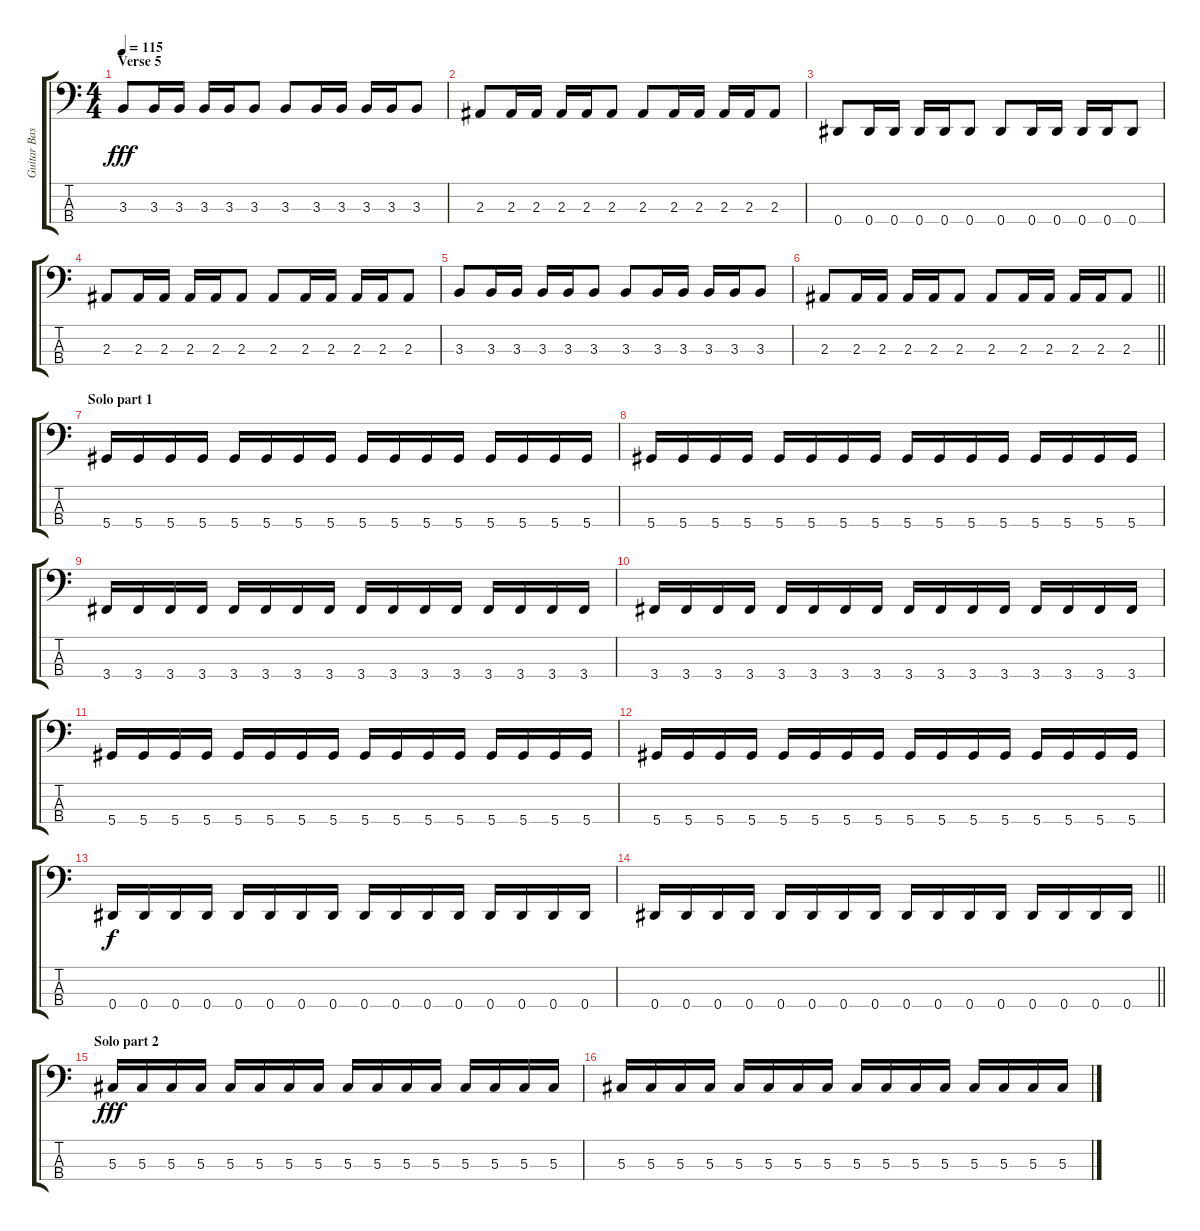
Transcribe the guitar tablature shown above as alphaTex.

\track ("Guitar Bass" "Guitar Bas") {instrument electricbassfinger}
\staff {score tabs}
\tuning (Gb2 Db2 Ab1 Eb1) {hide}
\ts (4 4)
\section ("" "Verse 5")
\tempo 115
\clef f4
\ks c
3.3.8{dy fff} 3.3.16 3.3.16 3.3.16 3.3.16 3.3.8 3.3.8 3.3.16 3.3.16 3.3.16 3.3.16 3.3.8 |
2.3.8 2.3.16 2.3.16 2.3.16 2.3.16 2.3.8 2.3.8 2.3.16 2.3.16 2.3.16 2.3.16 2.3.8 |
0.4.8 0.4.16 0.4.16 0.4.16 0.4.16 0.4.8 0.4.8 0.4.16 0.4.16 0.4.16 0.4.16 0.4.8 |
2.3.8 2.3.16 2.3.16 2.3.16 2.3.16 2.3.8 2.3.8 2.3.16 2.3.16 2.3.16 2.3.16 2.3.8 |
3.3.8 3.3.16 3.3.16 3.3.16 3.3.16 3.3.8 3.3.8 3.3.16 3.3.16 3.3.16 3.3.16 3.3.8 |
\barLineRight lightlight
2.3.8 2.3.16 2.3.16 2.3.16 2.3.16 2.3.8 2.3.8 2.3.16 2.3.16 2.3.16 2.3.16 2.3.8 |
\section ("" "Solo part 1")
5.4.16 5.4.16 5.4.16 5.4.16 5.4.16 5.4.16 5.4.16 5.4.16 5.4.16 5.4.16 5.4.16 5.4.16 5.4.16 5.4.16 5.4.16 5.4.16 |
5.4.16 5.4.16 5.4.16 5.4.16 5.4.16 5.4.16 5.4.16 5.4.16 5.4.16 5.4.16 5.4.16 5.4.16 5.4.16 5.4.16 5.4.16 5.4.16 |
3.4.16 3.4.16 3.4.16 3.4.16 3.4.16 3.4.16 3.4.16 3.4.16 3.4.16 3.4.16 3.4.16 3.4.16 3.4.16 3.4.16 3.4.16 3.4.16 |
3.4.16 3.4.16 3.4.16 3.4.16 3.4.16 3.4.16 3.4.16 3.4.16 3.4.16 3.4.16 3.4.16 3.4.16 3.4.16 3.4.16 3.4.16 3.4.16 |
5.4.16 5.4.16 5.4.16 5.4.16 5.4.16 5.4.16 5.4.16 5.4.16 5.4.16 5.4.16 5.4.16 5.4.16 5.4.16 5.4.16 5.4.16 5.4.16 |
5.4.16 5.4.16 5.4.16 5.4.16 5.4.16 5.4.16 5.4.16 5.4.16 5.4.16 5.4.16 5.4.16 5.4.16 5.4.16 5.4.16 5.4.16 5.4.16 |
0.4.16{dy f} 0.4.16 0.4.16 0.4.16 0.4.16 0.4.16 0.4.16 0.4.16 0.4.16 0.4.16 0.4.16 0.4.16 0.4.16 0.4.16 0.4.16 0.4.16 |
\barLineRight lightlight
0.4.16 0.4.16 0.4.16 0.4.16 0.4.16 0.4.16 0.4.16 0.4.16 0.4.16 0.4.16 0.4.16 0.4.16 0.4.16 0.4.16 0.4.16 0.4.16 |
\section ("" "Solo part 2")
5.3.16{dy fff} 5.3.16 5.3.16 5.3.16 5.3.16 5.3.16 5.3.16 5.3.16 5.3.16 5.3.16 5.3.16 5.3.16 5.3.16 5.3.16 5.3.16 5.3.16 |
5.3.16 5.3.16 5.3.16 5.3.16 5.3.16 5.3.16 5.3.16 5.3.16 5.3.16 5.3.16 5.3.16 5.3.16 5.3.16 5.3.16 5.3.16 5.3.16
